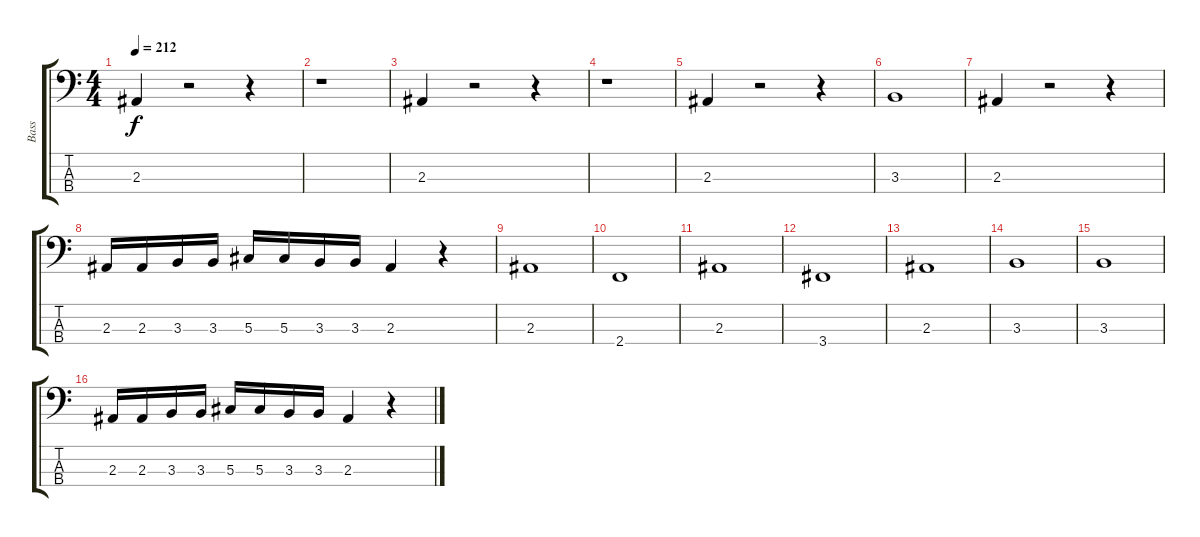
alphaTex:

\track ("Bass" "Bass") {instrument electricbassfinger}
\staff {score tabs}
\tuning (Gb2 Db2 Ab1 Eb1) {hide}
\ts (4 4)
\tempo 212
\clef f4
\ks c
2.3.4{dy f instrument electricbassfinger} r.2 r.4 |
r.1 |
2.3.4 r.2 r.4 |
r.1 |
2.3.4 r.2 r.4 |
3.3.1 |
2.3.4 r.2 r.4 |
2.3.16 2.3.16 3.3.16 3.3.16 5.3.16 5.3.16 3.3.16 3.3.16 2.3.4 r.4 |
2.3.1 |
2.4.1 |
2.3.1 |
3.4.1 |
2.3.1 |
3.3.1 |
3.3.1 |
2.3.16 2.3.16 3.3.16 3.3.16 5.3.16 5.3.16 3.3.16 3.3.16 2.3.4 r.4
